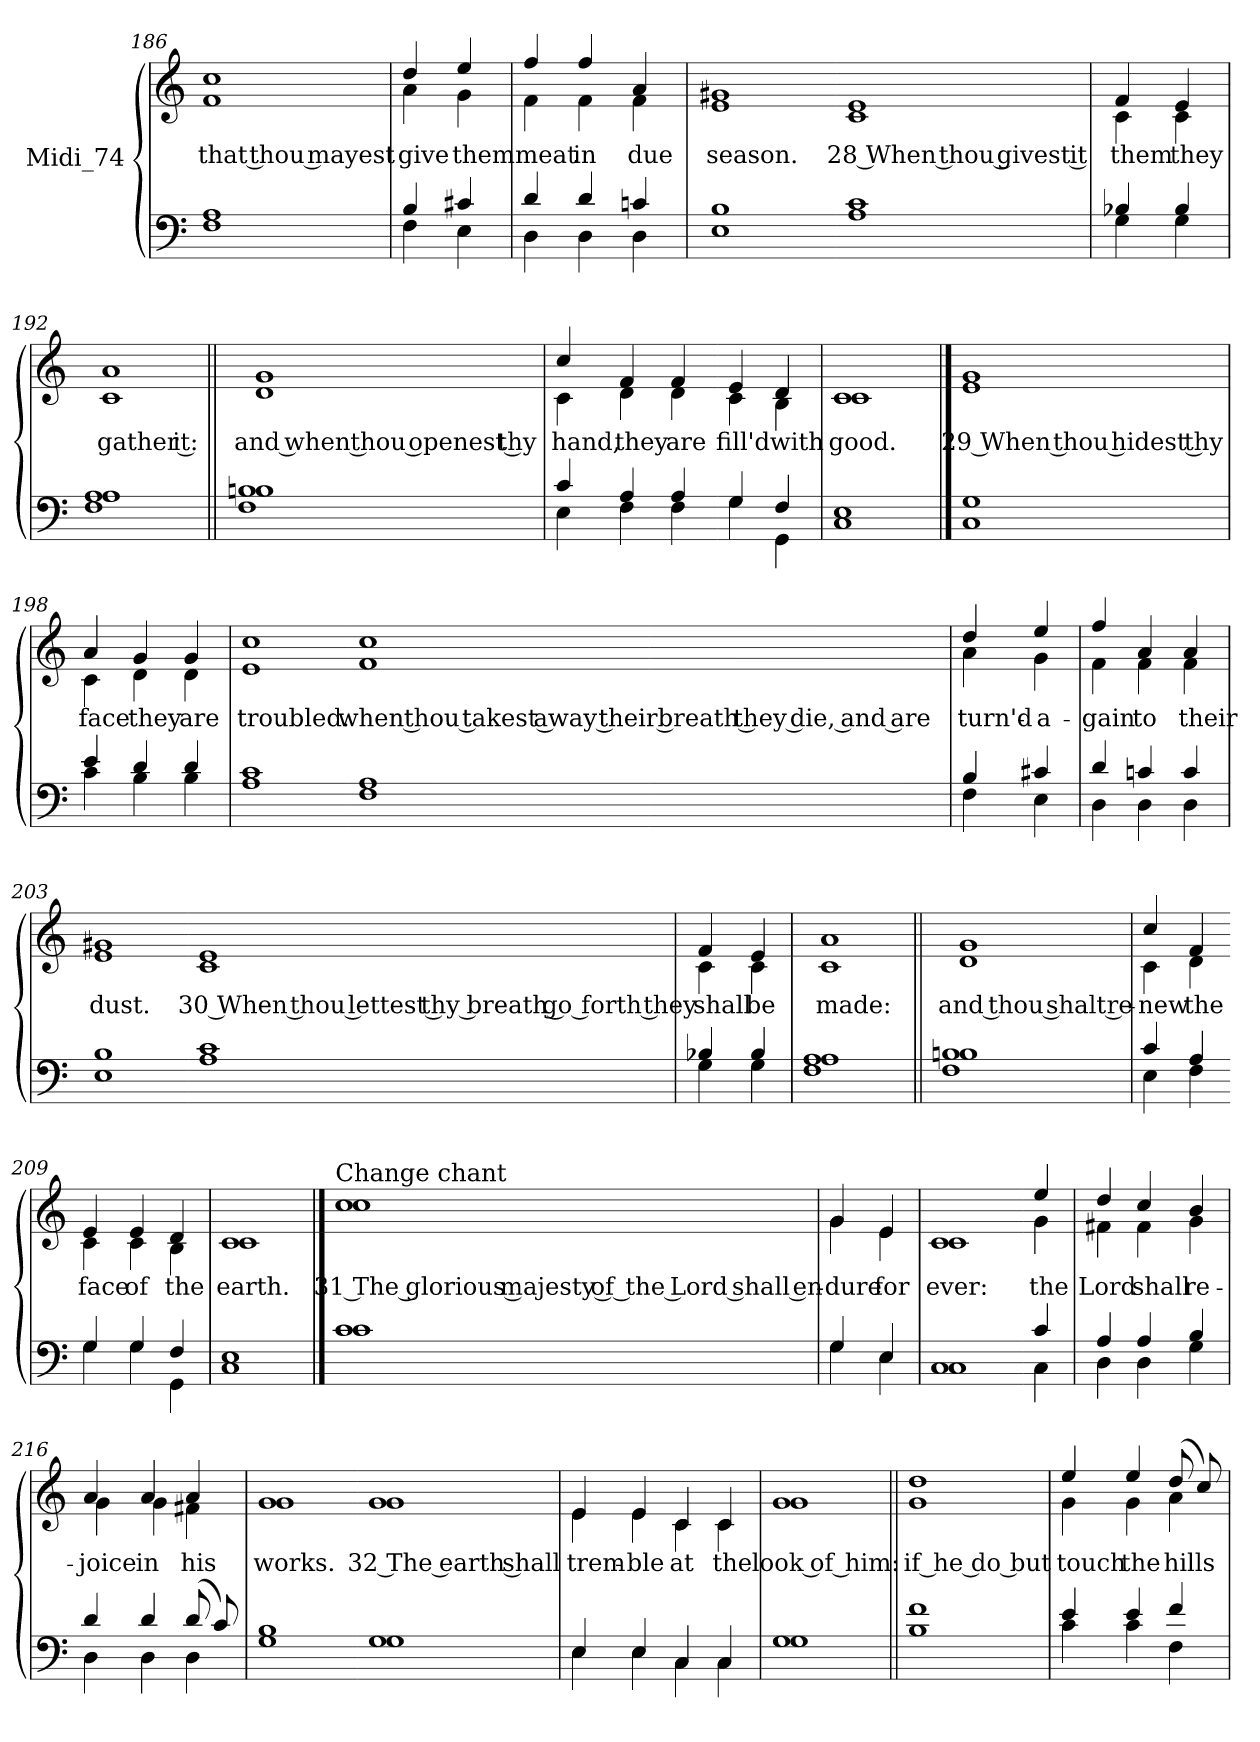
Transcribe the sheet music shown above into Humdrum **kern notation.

**kern	**kern	**text
*part2	*part1	*part1
*staff2	*staff1	*staff1
*I"Midi_74	*I"Midi_74	*
*clefF4	*clefG2	*
*k[]	*k[]	*
*C:	*C:	*
=186	=186	=186
*^	*	*
!	!	!	!LO:LY:b
*	*	*^	*
1A	1F	1cc	1f	that thou mayest
=187	=187	=187	=187	=187
!	!	!	!	!LO:LY:b
4B	4F	4dd	4a	give
!	!	!	!	!LO:LY:b
4c#X	4E	4ee	4g	them
=188	=188	=188	=188	=188
!	!	!	!	!LO:LY:b
4d	4D	4ff	4f	meat
!	!	!	!	!LO:LY:b
4d	4D	4ff	4f	in
!	!	!	!	!LO:LY:b
4cn	4D	4a	4f	due
=189	=189	=189	=189	=189
!	!	!	!	!LO:LY:b
1B	1E	1g#X	1e	season.
!!LO:LB:g=z	!!
=190-	=190-	=190-	=190-	=190-
!	!	!	!	!LO:LY:b
1c	1A	1e	1c	28 When thou givest it
=191	=191	=191	=191	=191
!	!	!	!	!LO:LY:b
4B-X	4G	4f	4c	them
!	!	!	!	!LO:LY:b
4B-	4G	4e	4c	they
=192	=192	=192	=192	=192
!	!	!	!	!LO:LY:b
1A	1F 1A	1a	1c	gather it:
=193||	=193||	=193||	=193||	=193||
!	!	!	!	!LO:LY:b
1Bn	1F 1B	1g	1d	and when thou openest thy
=194	=194	=194	=194	=194
!	!	!	!	!LO:LY:b
4c	4E	4cc	4c	hand,
!	!	!	!	!LO:LY:b
4A	4F	4f	4d	they
!	!	!	!	!LO:LY:b
4A	4F	4f	4d	are
!!LO:LB:g=z	!!
=195-	=195-	=195-	=195-	=195-
!	!	!	!	!LO:LY:b
4G	4G	4e	4c	fill'd
!	!	!	!	!LO:LY:b
4F	4GG	4d	4B	with
=196	=196	=196	=196	=196
!	!	!	!	!LO:LY:b
1E	1C	1c	1c	good.
==197	==197	==197	==197	==197
!	!	!	!	!LO:LY:b
1G	1C	1g	1e	29 When thou hidest thy
=198	=198	=198	=198	=198
!	!	!	!	!LO:LY:b
4e	4c	4a	4c	face
!	!	!	!	!LO:LY:b
4d	4B	4g	4d	they
!	!	!	!	!LO:LY:b
4d	4B	4g	4d	are
=199	=199	=199	=199	=199
!	!	!	!	!LO:LY:b
1c	1A	1cc	1e	troubled.
!!LO:LB:g=z	!!
=200-	=200-	=200-	=200-	=200-
!	!	!	!	!LO:LY:b
1A	1F	1cc	1f	when thou takest away their breath they die, and are
=201	=201	=201	=201	=201
!	!	!	!	!LO:LY:b
4B	4F	4dd	4a	turn'd-
!	!	!	!	!LO:LY:b
4c#X	4E	4ee	4g	-a-
=202	=202	=202	=202	=202
!	!	!	!	!LO:LY:b
4d	4D	4ff	4f	-gain
!	!	!	!	!LO:LY:b
4cn	4D	4a	4f	to
!	!	!	!	!LO:LY:b
4c	4D	4a	4f	their
=203	=203	=203	=203	=203
!	!	!	!	!LO:LY:b
1B	1E	1g#X	1e	dust.
!!LO:LB:g=z	!!
=204-	=204-	=204-	=204-	=204-
!	!	!	!	!LO:LY:b
1c	1A	1e	1c	30 When thou lettest thy breath go forth they
=205	=205	=205	=205	=205
!	!	!	!	!LO:LY:b
4B-X	4G	4f	4c	shall
!	!	!	!	!LO:LY:b
4B-	4G	4e	4c	be
=206	=206	=206	=206	=206
!	!	!	!	!LO:LY:b
1A	1F 1A	1a	1c	made:
=207||	=207||	=207||	=207||	=207||
!	!	!	!	!LO:LY:b
1Bn	1F 1B	1g	1d	and thou shalt re-
=208	=208	=208	=208	=208
!	!	!	!	!LO:LY:b
4c	4E	4cc	4c	-new
!	!	!	!	!LO:LY:b
4A	4F	4f	4d	the
!!LO:LB:g=z	!!
=209-	=209-	=209-	=209-	=209-
!	!	!	!	!LO:LY:b
4G	4G	4e	4c	face
!	!	!	!	!LO:LY:b
4G	4G	4e	4c	of
!	!	!	!	!LO:LY:b
4F	4GG	4d	4B	the
=210	=210	=210	=210	=210
!	!	!	!	!LO:LY:b
1E	1C	1c	1c	earth.
==211	==211	==211	==211	==211
!	!	!LO:TX:a:t=Change chant	!	!
!	!	!	!	!LO:LY:b
1c	1c	1cc	1cc	31 The glorious majesty of the Lord shall en-
=212	=212	=212	=212	=212
!	!	!	!	!LO:LY:b
4G	4G	4g	4g	-dure
!	!	!	!	!LO:LY:b
4E	4E	4e	4e	for
=213	=213	=213	=213	=213
!	!	!	!	!LO:LY:b
1C	1C	1c	1c	ever:
!!LO:LB:g=z	!!
=214-	=214-	=214-	=214-	=214-
!	!	!	!	!LO:LY:b
4c	4C	4ee	4g	the
=215	=215	=215	=215	=215
!	!	!	!	!LO:LY:b
4A	4D	4dd	4f#X	Lord
!	!	!	!	!LO:LY:b
4A	4D	4cc	4f#	shall
!	!	!	!	!LO:LY:b
4B	4G	4b	4g	re-
=216	=216	=216	=216	=216
!	!	!	!	!LO:LY:b
4d	4D	4a	4g	-joice
!	!	!	!	!LO:LY:b
4d	4D	4a	4g	in
!	!	!	!	!LO:LY:b
(>8d	4D	4a	4f#X	his
8c)	.	.	.	.
=217	=217	=217	=217	=217
!	!	!	!	!LO:LY:b
1B	1G	1g	1g	works.
!!LO:LB:g=z	!!
=218-	=218-	=218-	=218-	=218-
!	!	!	!	!LO:LY:b
1G	1G	1g	1g	32 The earth shall
=219	=219	=219	=219	=219
!	!	!	!	!LO:LY:b
4E	4E	4e	4e	trem-
!	!	!	!	!LO:LY:b
4E	4E	4e	4e	-ble
!	!	!	!	!LO:LY:b
4C	4C	4c	4c	at
!	!	!	!	!LO:LY:b
4C	4C	4c	4c	the
=220	=220	=220	=220	=220
!	!	!	!	!LO:LY:b
1G	1G	1g	1g	look of him:
=221||	=221||	=221||	=221||	=221||
!	!	!	!	!LO:LY:b
1f	1B	1dd	1g	if he do but
=222	=222	=222	=222	=222
!	!	!	!	!LO:LY:b
4e	4c	4ee	4g	touch
!	!	!	!	!LO:LY:b
4e	4c	4ee	4g	the
!	!	!	!	!LO:LY:b
4f	4F	(>8dd	4a\	hills
.	.	8cc)	.	.
*v	*v	*	*	*
*	*v	*v	*
=	=	=
*-	*-	*-
